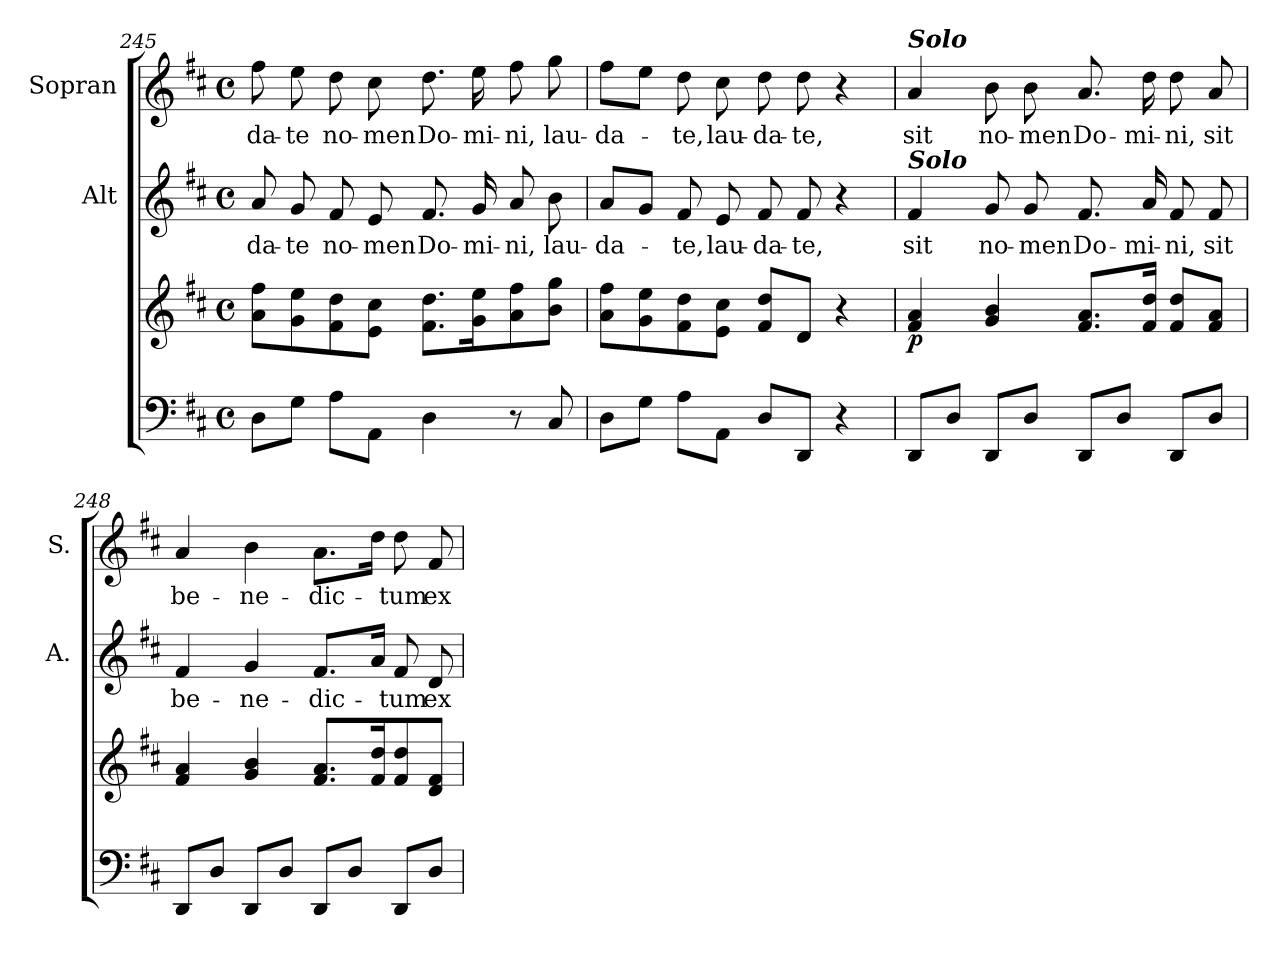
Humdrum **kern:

**kern	**kern	**dynam	**kern	**text	**kern	**text
*part3	*part3	*part3	*part2	*part2	*part1	*part1
*staff4	*staff3	*staff3/4	*staff2	*staff2	*staff1	*staff1
*	*	*	*I"Alt	*	*I"Sopran	*
*	*	*	*I'A.	*	*I'S.	*
*clefF4	*clefG2	*	*clefG2	*	*clefG2	*
*k[f#c#]	*k[f#c#]	*	*k[f#c#]	*	*k[f#c#]	*
*D:	*D:	*	*D:	*	*D:	*
*M4/4	*M4/4	*	*M4/4	*	*M4/4	*
*met(c)	*met(c)	*	*met(c)	*	*met(c)	*
=245	=245	=245	=245	=245	=245	=245
!	!	!	!	!LO:LY:b	!	!LO:LY:b
8D\L	8a\ 8ff#\L	.	8a/	-da-	8ff#\	-da-
!	!	!	!	!LO:LY:b	!	!LO:LY:b
8G\J	8g\ 8ee\	.	8g/	-te	8ee\	-te
!	!	!	!	!LO:LY:b	!	!LO:LY:b
8A\L	8f#\ 8dd\	.	8f#/	no-	8dd\	no-
!	!	!	!	!LO:LY:b	!	!LO:LY:b
8AA\J	8e\ 8cc#\J	.	8e/	-men	8cc#\	-men
!	!	!	!	!LO:LY:b	!	!LO:LY:b
4D\	8.f#\ 8.dd\L	.	8.f#/	Do-	8.dd\	Do-
!	!	!	!	!LO:LY:b	!	!LO:LY:b
.	16g\ 16ee\k	.	16g/	-mi-	16ee\	-mi-
!	!	!	!	!LO:LY:b	!	!LO:LY:b
8r	8a\ 8ff#\	.	8a/	-ni,	8ff#\	-ni,
!	!	!	!	!LO:LY:b	!	!LO:LY:b
8C#/	8b\ 8gg\J	.	8b\	lau-	8gg\	lau-
=246	=246	=246	=246	=246	=246	=246
!	!	!	!	!LO:LY:b	!	!LO:LY:b
8D\L	8a\ 8ff#\L	.	8a/L	-da-	8ff#\L	-da-
8G\J	8g\ 8ee\	.	8g/J	.	8ee\J	.
!	!	!	!	!LO:LY:b	!	!LO:LY:b
8A\L	8f#\ 8dd\	.	8f#/	-te,	8dd\	-te,
!	!	!	!	!LO:LY:b	!	!LO:LY:b
8AA\J	8e\ 8cc#\J	.	8e/	lau-	8cc#\	lau-
!	!	!	!	!LO:LY:b	!	!LO:LY:b
8D/L	8f#/ 8dd/L	.	8f#/	-da-	8dd\	-da-
!	!	!	!	!LO:LY:b	!	!LO:LY:b
8DD/J	8d/J	.	8f#/	-te,	8dd\	-te,
4r	4r	.	4r	.	4r	.
!!LO:LB:g=z
=247	=247	=247	=247	=247	=247	=247
!	!	!	!	!	!LO:TX:a:Bi:t=Solo	!
!	!	!	!LO:TX:a:Bi:t=Solo	!	!	!
!	!	!LO:DY:b	!	!LO:LY:b	!	!LO:LY:b
8DD/L	4f#/ 4a/	p	4f#/	sit	4a/	sit
8D/J	.	.	.	.	.	.
!	!	!	!	!LO:LY:b	!	!LO:LY:b
8DD/L	4g/ 4b/	.	8g/	no-	8b\	no-
!	!	!	!	!LO:LY:b	!	!LO:LY:b
8D/J	.	.	8g/	-men	8b\	-men
!	!	!	!	!LO:LY:b	!	!LO:LY:b
8DD/L	8.f#/ 8.a/L	.	8.f#/	Do-	8.a/	Do-
8D/J	.	.	.	.	.	.
!	!	!	!	!LO:LY:b	!	!LO:LY:b
.	16f#/ 16dd/Jk	.	16a/	-mi-	16dd\	-mi-
!	!	!	!	!LO:LY:b	!	!LO:LY:b
8DD/L	8f#/ 8dd/L	.	8f#/	-ni,	8dd\	-ni,
!	!	!	!	!LO:LY:b	!	!LO:LY:b
8D/J	8f#/ 8a/J	.	8f#/	sit	8a/	sit
=248	=248	=248	=248	=248	=248	=248
!	!	!	!	!LO:LY:b	!	!LO:LY:b
8DD/L	4f#/ 4a/	.	4f#/	be-	4a/	be-
8D/J	.	.	.	.	.	.
!	!	!	!	!LO:LY:b	!	!LO:LY:b
8DD/L	4g/ 4b/	.	4g/	-ne-	4b\	-ne-
8D/J	.	.	.	.	.	.
!	!	!	!	!LO:LY:b	!	!LO:LY:b
8DD/L	8.f#/ 8.a/L	.	8.f#/L	-dic-	8.a\L	-dic-
8D/J	.	.	.	.	.	.
.	16f#/ 16dd/k	.	16a/Jk	.	16dd\Jk	.
!	!	!	!	!LO:LY:b	!	!LO:LY:b
8DD/L	8f#/ 8dd/	.	8f#/	-tum	8dd\	-tum
!	!	!	!	!LO:LY:b	!	!LO:LY:b
8D/J	8d/ 8f#/J	.	8d/	ex	8f#/	ex
=	=	=	=	=	=	=
*-	*-	*-	*-	*-	*-	*-
